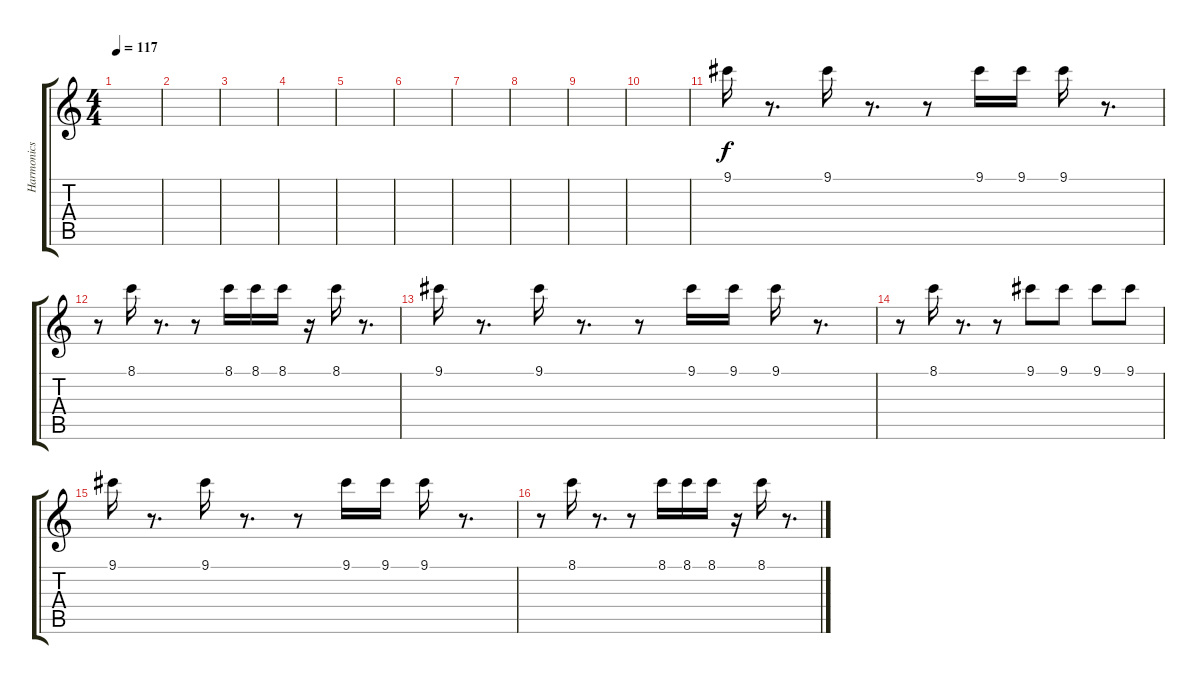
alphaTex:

\track ("Harmonics" "Harmonics") {instrument guitarharmonics}
\staff {score tabs}
\tuning (E4 B3 G3 D3 A2 E2) {hide}
\ts (4 4)
\tempo 117
\clef g2
\ks c
|
|
|
|
|
|
|
|
|
|
9.1.16 r.8{d} 9.1.16 r.8{d} r.8 9.1.16 9.1.16 9.1.16 r.8{d} |
r.8 8.1.16 r.8{d} r.8 8.1.16 8.1.16 8.1.16 r.16 8.1.16 r.8{d} |
9.1.16 r.8{d} 9.1.16 r.8{d} r.8 9.1.16 9.1.16 9.1.16 r.8{d} |
r.8 8.1.16 r.8{d} r.8 9.1.8 9.1.8 9.1.8 9.1.8 |
9.1.16 r.8{d} 9.1.16 r.8{d} r.8 9.1.16 9.1.16 9.1.16 r.8{d} |
r.8 8.1.16 r.8{d} r.8 8.1.16 8.1.16 8.1.16 r.16 8.1.16 r.8{d}
